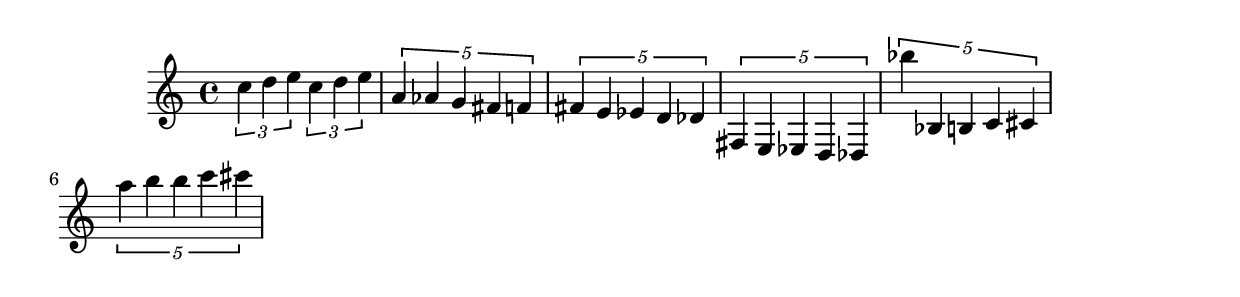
\header {

    texidoc = "Tuplet brackets stay clear of the staff. The
slope is determined by the graphical characteristic of the notes, but
if the musical pattern does not follow graphical slope, then the
bracket is horizontal

The bracket direction is determined by the dominating stem direction.
 
"

}

\layout {
  ragged-right = ##t 
}

\version "2.14.0"

\new Voice {
  \relative c'' {
    \times 2/3 { c4 d e}
    \times 2/3 { c4 d e}
  }
  
  \relative c' {
    \times 4/5 { a'4 as g fis f }
    \times 4/5 { fis4 e es d des }
    \times 4/5 { fis,4 e es d des }
    \times 4/5 { bes'''4 bes,, b c cis }
    \times 4/5 { a''4 b b c cis }
  }
}

